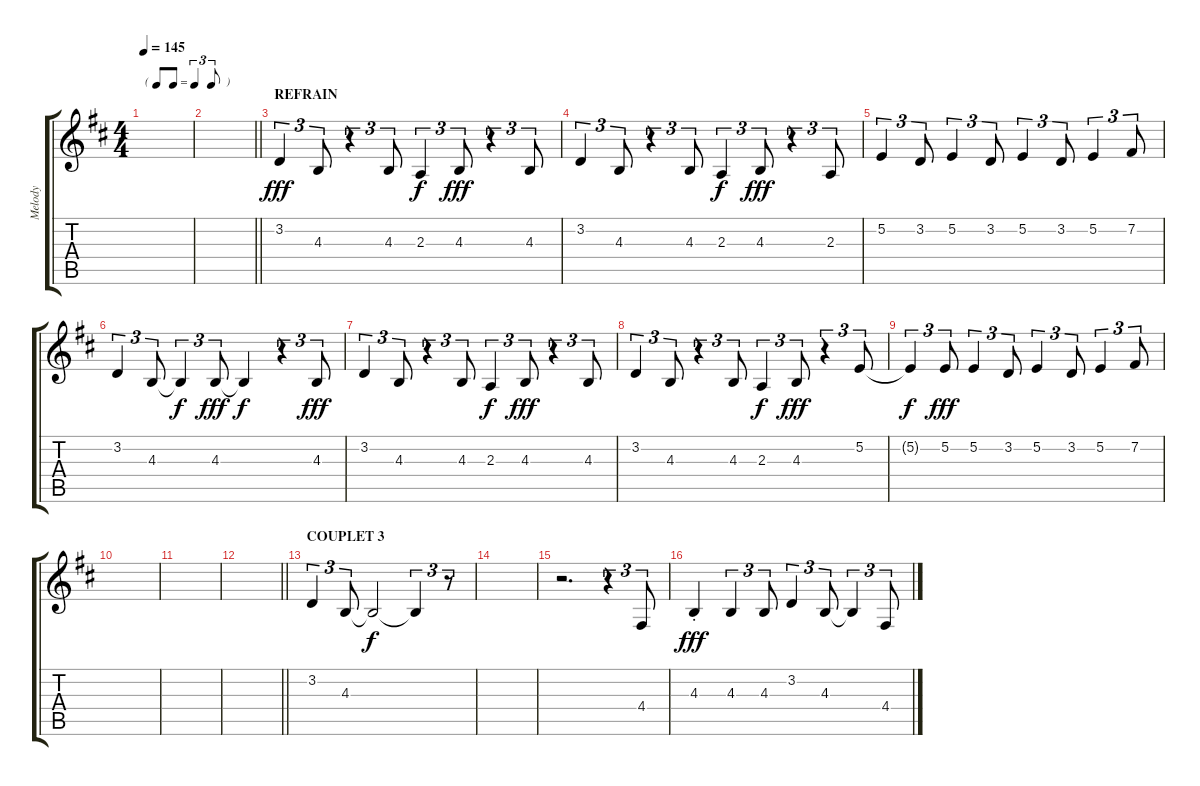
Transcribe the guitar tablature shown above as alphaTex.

\track ("Melody" "Melody") {instrument oboe}
\staff {score tabs}
\tuning (E4 B3 G3 D3 A2 E2) {hide}
\ts (4 4)
\tf triplet8th
\tempo 145
\clef g2
\ks d
|
\barLineRight lightlight
|
\section ("" "REFRAIN")
3.2.4{tu (3 2) dy fff} 4.3.8{tu (3 2)} r.4{tu (3 2)} 4.3.8{tu (3 2)} 2.3.4{tu (3 2) dy f} 4.3.8{tu (3 2) dy fff} r.4{tu (3 2)} 4.3.8{tu (3 2)} |
3.2.4{tu (3 2)} 4.3.8{tu (3 2)} r.4{tu (3 2)} 4.3.8{tu (3 2)} 2.3.4{tu (3 2) dy f} 4.3.8{tu (3 2) dy fff} r.4{tu (3 2)} 2.3.8{tu (3 2)} |
5.2.4{tu (3 2)} 3.2.8{tu (3 2)} 5.2.4{tu (3 2)} 3.2.8{tu (3 2)} 5.2.4{tu (3 2)} 3.2.8{tu (3 2)} 5.2.4{tu (3 2)} 7.2.8{tu (3 2)} |
3.2.4{tu (3 2)} 4.3.8{tu (3 2)} 4.3{t}.4{tu (3 2) dy f} 4.3.8{tu (3 2) dy fff} 4.3{t}.4{dy f} r.4{tu (3 2)} 4.3.8{tu (3 2) dy fff} |
3.2.4{tu (3 2)} 4.3.8{tu (3 2)} r.4{tu (3 2)} 4.3.8{tu (3 2)} 2.3.4{tu (3 2) dy f} 4.3.8{tu (3 2) dy fff} r.4{tu (3 2)} 4.3.8{tu (3 2)} |
3.2.4{tu (3 2)} 4.3.8{tu (3 2)} r.4{tu (3 2)} 4.3.8{tu (3 2)} 2.3.4{tu (3 2) dy f} 4.3.8{tu (3 2) dy fff} r.4{tu (3 2)} 5.2.8{tu (3 2)} |
5.2{t}.4{tu (3 2) dy f} 5.2.8{tu (3 2) dy fff} 5.2.4{tu (3 2)} 3.2.8{tu (3 2)} 5.2.4{tu (3 2)} 3.2.8{tu (3 2)} 5.2.4{tu (3 2)} 7.2.8{tu (3 2)} |
|
|
\barLineRight lightlight
|
\section ("" "COUPLET 3")
3.2.4{tu (3 2)} 4.3.8{tu (3 2)} 4.3{t}.2{dy f} 4.3{t}.4{tu (3 2)} r.8{tu (3 2)} |
|
r.2{d} r.4{tu (3 2)} 4.4.8{tu (3 2)} |
4.3{st}.4{dy fff} 4.3.4{tu (3 2)} 4.3.8{tu (3 2)} 3.2.4{tu (3 2)} 4.3.8{tu (3 2)} 4.3{t}.4{tu (3 2)} 4.4.8{tu (3 2)}
